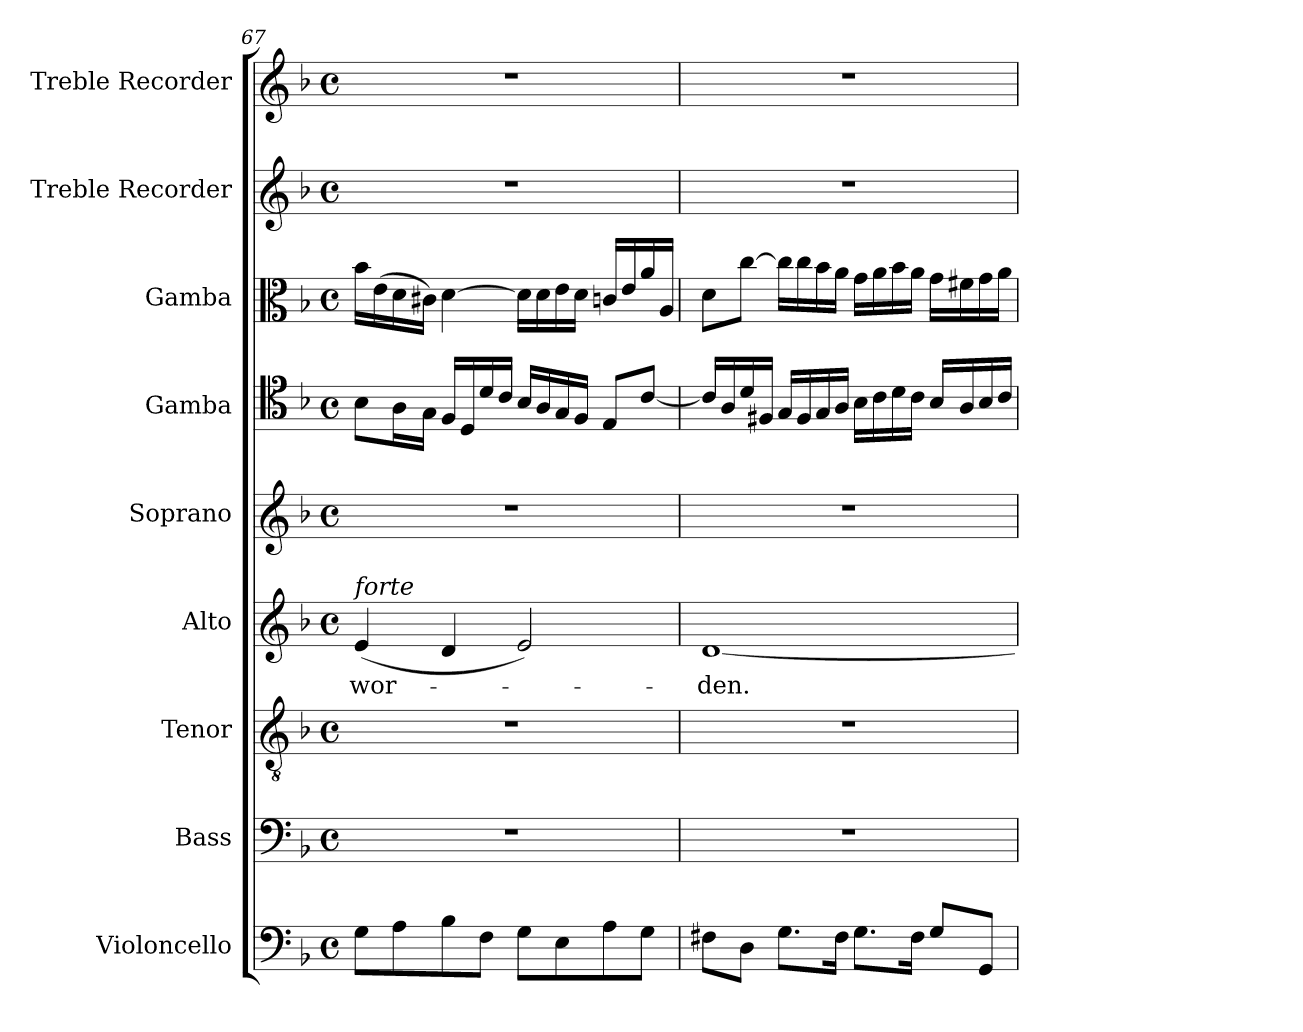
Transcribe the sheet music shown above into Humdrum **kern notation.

**kern	**kern	**kern	**kern	**text	**kern	**kern	**kern	**kern	**kern
*part9	*part8	*part7	*part6	*part6	*part5	*part4	*part3	*part2	*part1
*staff9	*staff8	*staff7	*staff6	*staff6	*staff5	*staff4	*staff3	*staff2	*staff1
*I"Violoncello	*I"Bass	*I"Tenor	*I"Alto	*	*I"Soprano	*I"Gamba	*I"Gamba	*I"Treble Recorder	*I"Treble Recorder
*	*	*I'T.	*	*	*I'S.	*	*	*I'Tr. Rec.	*I'Tr. Rec.
*clefF4	*clefF4	*clefGv2	*clefG2	*	*clefG2	*clefC4	*clefC3	*clefG2	*clefG2
*	*	*ITrd7c12	*	*	*	*	*	*	*
*k[b-]	*k[b-]	*k[b-]	*k[b-]	*	*k[b-]	*k[b-]	*k[b-]	*k[b-]	*k[b-]
*F:	*F:	*F:	*F:	*	*F:	*F:	*F:	*F:	*F:
*M4/4	*M4/4	*M4/4	*M4/4	*	*M4/4	*M4/4	*M4/4	*M4/4	*M4/4
*met(c)	*met(c)	*met(c)	*met(c)	*	*met(c)	*met(c)	*met(c)	*met(c)	*met(c)
=67	=67	=67	=67	=67	=67	=67	=67	=67	=67
!	!	!	!LO:TX:a:i:t=forte	!	!	!	!	!	!
!	!	!	!	!LO:LY:b:color=#000000	!	!	!	!	!
8Gi\L	1r	1r	(4ei/	wor-	1r	8B-i\L	16b-i\LL	1r	1r
.	.	.	.	.	.	.	(16ei\	.	.
8Ai\	.	.	.	.	.	16Ai\L	16di\	.	.
.	.	.	.	.	.	16Gi\JJ	16c#Xi\JJ)	.	.
8B-i\	.	.	4di/	.	.	16Fi/LL	[4di\	.	.
.	.	.	.	.	.	16Di/	.	.	.
8Fi\J	.	.	.	.	.	16di/	.	.	.
.	.	.	.	.	.	16ci/JJ	.	.	.
8Gi\L	.	.	2ei/)	.	.	16B-i/LL	16di\LL]	.	.
.	.	.	.	.	.	16Ai/	16di\	.	.
8Ei\	.	.	.	.	.	16Gi/	16ei\	.	.
.	.	.	.	.	.	16Fi/JJ	16di\JJ	.	.
8Ai\	.	.	.	.	.	8Ei/L	16cni/LL	.	.
.	.	.	.	.	.	.	16ei/	.	.
8Gi\J	.	.	.	.	.	[8ci/J	16ai/	.	.
.	.	.	.	.	.	.	16Ai/JJ	.	.
!!LO:LB:g=z
=68	=68	=68	=68	=68	=68	=68	=68	=68	=68
!	!	!	!	!LO:LY:b:color=#000000	!	!	!	!	!
8F#Xi\L	1r	1r	[1di	-den.	1r	16ci/LL]	8di\L	1r	1r
.	.	.	.	.	.	16Ai/	.	.	.
8Di\J	.	.	.	.	.	16di/	[8cci\J	.	.
.	.	.	.	.	.	16F#Xi/JJ	.	.	.
8.Gi\L	.	.	.	.	.	16Gi/LL	16cci\LL]	.	.
.	.	.	.	.	.	16F#i/	16cci\	.	.
.	.	.	.	.	.	16Gi/	16b-i\	.	.
16F#i\Jk	.	.	.	.	.	16Ai/JJ	16ai\JJ	.	.
8.Gi\L	.	.	.	.	.	16B-i\LL	16gi\LL	.	.
.	.	.	.	.	.	16ci\	16ai\	.	.
.	.	.	.	.	.	16di\	16b-i\	.	.
16F#i\Jk	.	.	.	.	.	16ci\JJ	16ai\JJ	.	.
8Gi/L	.	.	.	.	.	16B-i/LL	16gi\LL	.	.
.	.	.	.	.	.	16Ai/	16f#Xi\	.	.
8GGi/J	.	.	.	.	.	16B-i/	16gi\	.	.
.	.	.	.	.	.	16ci/JJ	16ai\JJ	.	.
=	=	=	=	=	=	=	=	=	=
*-	*-	*-	*-	*-	*-	*-	*-	*-	*-
